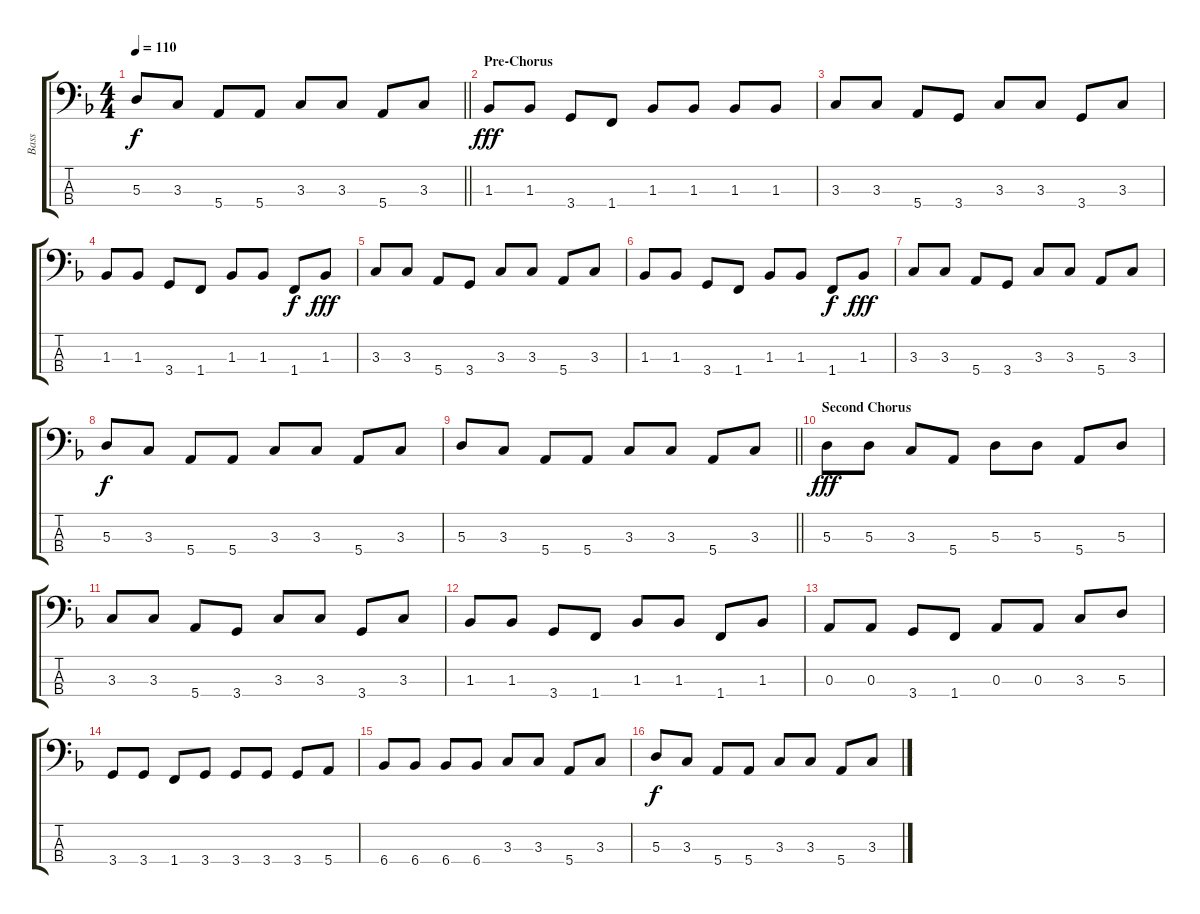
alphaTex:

\track ("Bass" "Bass") {instrument electricbassfinger}
\staff {score tabs}
\tuning (G2 D2 A1 E1) {hide}
\ts (4 4)
\tempo 110
\clef f4
\barLineRight lightlight
\ks dminor
5.3.8{dy f} 3.3.8 5.4.8 5.4.8 3.3.8 3.3.8 5.4.8 3.3.8 |
\section ("" "Pre-Chorus")
\ks f
1.3.8{dy fff} 1.3.8 3.4.8 1.4.8 1.3.8 1.3.8 1.3.8 1.3.8 |
3.3.8 3.3.8 5.4.8 3.4.8 3.3.8 3.3.8 3.4.8 3.3.8 |
1.3.8 1.3.8 3.4.8 1.4.8 1.3.8 1.3.8 1.4.8{dy f} 1.3.8{dy fff} |
3.3.8 3.3.8 5.4.8 3.4.8 3.3.8 3.3.8 5.4.8 3.3.8 |
\ks dminor
1.3.8 1.3.8 3.4.8 1.4.8 1.3.8 1.3.8 1.4.8{dy f} 1.3.8{dy fff} |
3.3.8 3.3.8 5.4.8 3.4.8 3.3.8 3.3.8 5.4.8 3.3.8 |
5.3.8{dy f} 3.3.8 5.4.8 5.4.8 3.3.8 3.3.8 5.4.8 3.3.8 |
\barLineRight lightlight
5.3.8 3.3.8 5.4.8 5.4.8 3.3.8 3.3.8 5.4.8 3.3.8 |
\section ("" "Second Chorus")
5.3.8{dy fff} 5.3.8 3.3.8 5.4.8 5.3.8 5.3.8 5.4.8 5.3.8 |
3.3.8 3.3.8 5.4.8 3.4.8 3.3.8 3.3.8 3.4.8 3.3.8 |
1.3.8 1.3.8 3.4.8 1.4.8 1.3.8 1.3.8 1.4.8 1.3.8 |
0.3.8 0.3.8 3.4.8 1.4.8 0.3.8 0.3.8 3.3.8 5.3.8 |
3.4.8 3.4.8 1.4.8 3.4.8 3.4.8 3.4.8 3.4.8 5.4.8 |
6.4.8 6.4.8 6.4.8 6.4.8 3.3.8 3.3.8 5.4.8 3.3.8 |
5.3.8{dy f} 3.3.8 5.4.8 5.4.8 3.3.8 3.3.8 5.4.8 3.3.8
